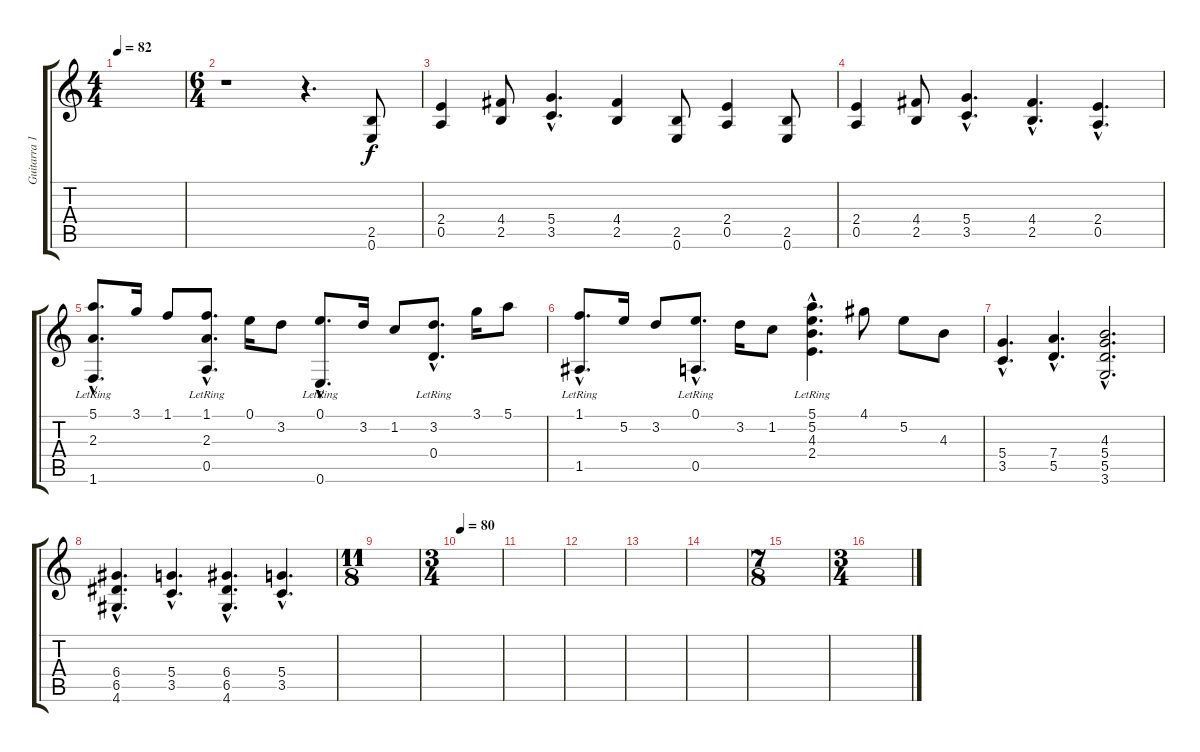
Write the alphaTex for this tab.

\track ("Guitarra 1" "Guitarra 1") {instrument distortionguitar}
\staff {score tabs}
\tuning (E4 B3 G3 D3 A2 E2) {hide}
\ts (4 4)
\tempo 82
\clef g2
\ks c
|
\ts (6 4)
r.1 r.4{d} (2.5 0.6).8 |
(2.4 0.5).4 (4.4 2.5).8 (5.4{hac} 3.5{hac}).4{d} (4.4 2.5).4 (2.5 0.6).8 (2.4 0.5).4 (2.5 0.6).8 |
(2.4 0.5).4 (4.4 2.5).8 (5.4{hac} 3.5{hac}).4{d} (4.4{hac} 2.5{hac}).4{d} (2.4{hac} 0.5{hac}).4{d} |
(5.1{hac lr} 2.3{hac lr} 1.6{hac lr}).8{d volume 12 instrument acousticguitarnylon} 3.1.16 1.1.8 (1.1{hac lr} 2.3{hac} 0.5{hac lr}).8{d} 0.1.16 3.2.8 (0.1{hac lr} 0.6{hac lr}).8{d} 3.2.16 1.2.8 (3.2{hac lr} 0.4{hac lr}).8{d} 3.1.16 5.1.8 |
(1.1{hac lr} 1.5{hac lr}).8{d} 5.2.16 3.2.8 (0.1{hac lr} 0.5{hac lr}).8{d} 3.2.16 1.2.8 (5.1{hac lr} 5.2{hac lr} 4.3{hac lr} 2.4{hac lr}).4{d} 4.1.8 5.2.8 4.3.8 |
(5.4{hac} 3.5{hac}).4{d volume 16 balance 8 instrument distortionguitar} (7.4{hac} 5.5{hac}).4{d} (4.3{hac} 5.4{hac} 5.5{hac} 3.6{hac}).2{d} |
(6.4{hac} 6.5{hac} 4.6{hac}).4{d} (5.4{hac} 3.5{hac}).4{d} (6.4{hac} 6.5{hac} 4.6{hac}).4{d} (5.4{hac} 3.5{hac}).4{d} |
\ts (11 8)
|
\ts (3 4)
\tempo 80
|
|
|
|
|
\ts (7 8)
|
\ts (3 4)
